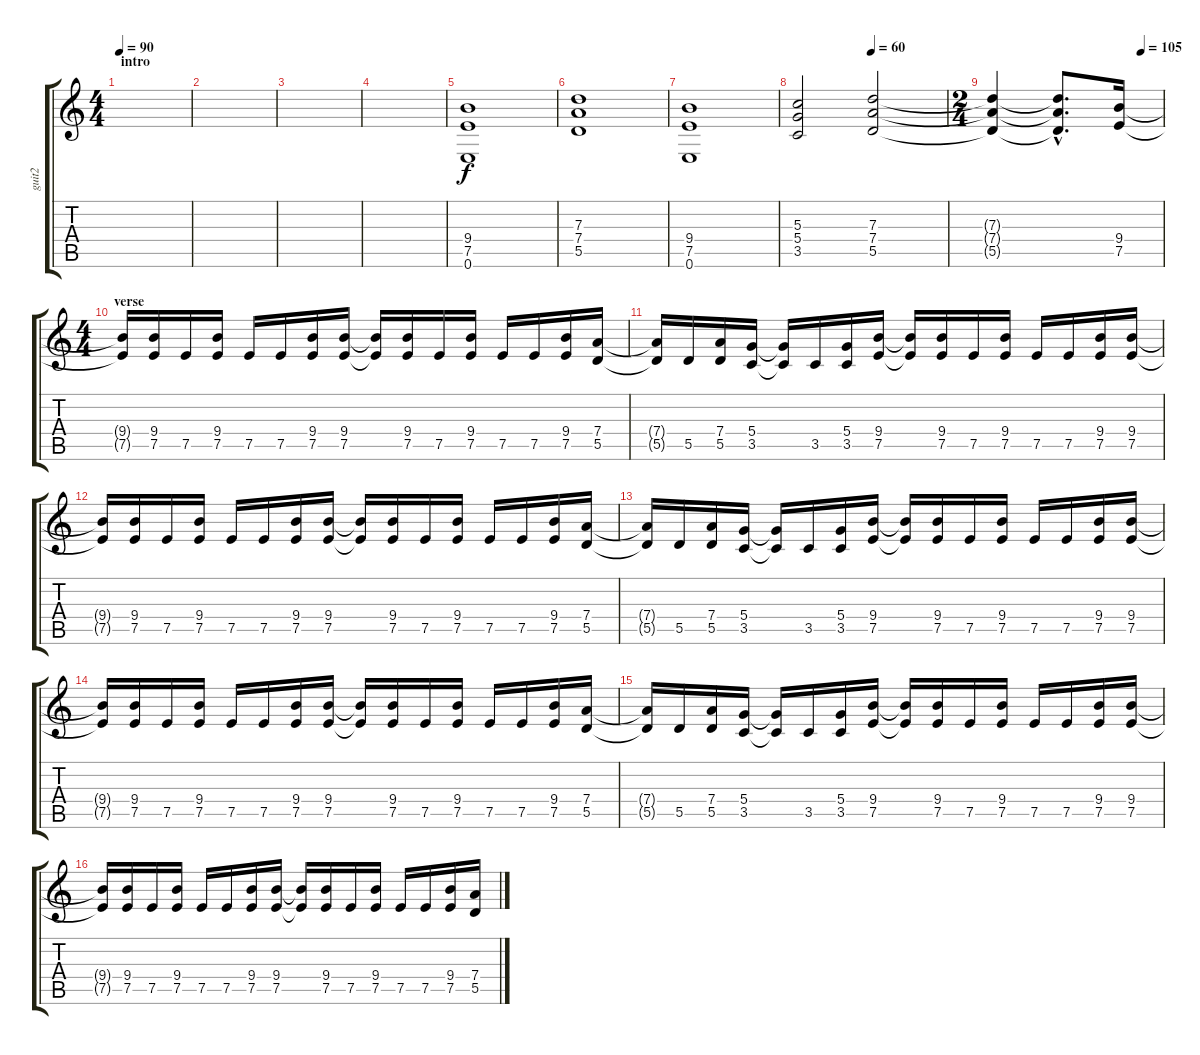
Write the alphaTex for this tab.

\track ("guit2" "guit2") {instrument distortionguitar}
\staff {score tabs}
\tuning (E4 B3 G3 D3 A2 E2) {hide}
\ts (4 4)
\section ("" "intro")
\tempo 90
\clef g2
\ks c
|
|
|
|
(9.4 7.5 0.6).1 |
(7.3 7.4 5.5).1 |
(9.4 7.5 0.6).1 |
\tempo (60 0.5)
(5.3 5.4 3.5).2 (7.3 7.4 5.5).2 |
\ts (2 4)
\tempo (105 0.875)
(7.3{t} 7.4{t} 5.5{t}).4 (7.3{hac t} 7.4{hac t} 5.5{hac t}).8{d} (9.4 7.5).16{instrument distortionguitar} |
\ts (4 4)
\section ("" "verse")
(9.4{t} 7.5{t}).16 (9.4 7.5).16 7.5.16 (9.4 7.5).16 7.5.16 7.5.16 (9.4 7.5).16 (9.4 7.5).16 (9.4{t} 7.5{t}).16 (9.4 7.5).16 7.5.16 (9.4 7.5).16 7.5.16 7.5.16 (9.4 7.5).16 (7.4 5.5).16 |
(7.4{t} 5.5{t}).16 5.5.16 (7.4 5.5).16 (5.4 3.5).16 (5.4{t} 3.5{t}).16 3.5.16 (5.4 3.5).16 (9.4 7.5).16 (9.4{t} 7.5{t}).16 (9.4 7.5).16 7.5.16 (9.4 7.5).16 7.5.16 7.5.16 (9.4 7.5).16 (9.4 7.5).16 |
(9.4{t} 7.5{t}).16 (9.4 7.5).16 7.5.16 (9.4 7.5).16 7.5.16 7.5.16 (9.4 7.5).16 (9.4 7.5).16 (9.4{t} 7.5{t}).16 (9.4 7.5).16 7.5.16 (9.4 7.5).16 7.5.16 7.5.16 (9.4 7.5).16 (7.4 5.5).16 |
(7.4{t} 5.5{t}).16 5.5.16 (7.4 5.5).16 (5.4 3.5).16 (5.4{t} 3.5{t}).16 3.5.16 (5.4 3.5).16 (9.4 7.5).16 (9.4{t} 7.5{t}).16 (9.4 7.5).16 7.5.16 (9.4 7.5).16 7.5.16 7.5.16 (9.4 7.5).16 (9.4 7.5).16 |
(9.4{t} 7.5{t}).16 (9.4 7.5).16 7.5.16 (9.4 7.5).16 7.5.16 7.5.16 (9.4 7.5).16 (9.4 7.5).16 (9.4{t} 7.5{t}).16 (9.4 7.5).16 7.5.16 (9.4 7.5).16 7.5.16 7.5.16 (9.4 7.5).16 (7.4 5.5).16 |
(7.4{t} 5.5{t}).16 5.5.16 (7.4 5.5).16 (5.4 3.5).16 (5.4{t} 3.5{t}).16 3.5.16 (5.4 3.5).16 (9.4 7.5).16 (9.4{t} 7.5{t}).16 (9.4 7.5).16 7.5.16 (9.4 7.5).16 7.5.16 7.5.16 (9.4 7.5).16 (9.4 7.5).16 |
(9.4{t} 7.5{t}).16 (9.4 7.5).16 7.5.16 (9.4 7.5).16 7.5.16 7.5.16 (9.4 7.5).16 (9.4 7.5).16 (9.4{t} 7.5{t}).16 (9.4 7.5).16 7.5.16 (9.4 7.5).16 7.5.16 7.5.16 (9.4 7.5).16 (7.4 5.5).16
